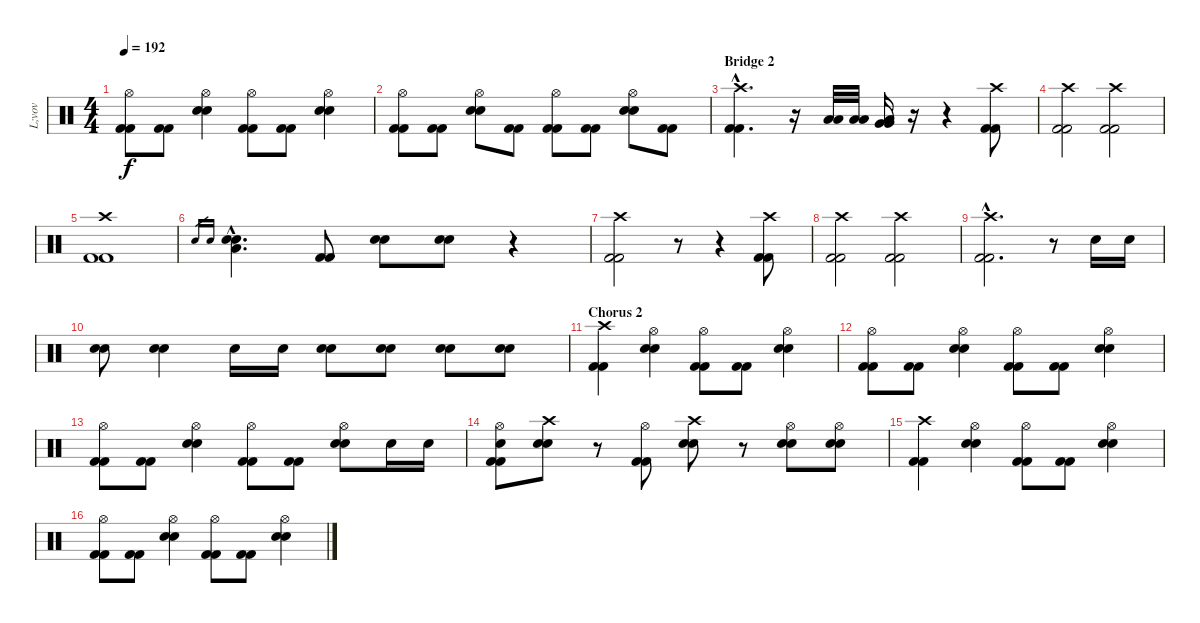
\track ("L;vov" "L;vov") {instrument percussion}
\staff {score}
\articulation defaults
\ts (4 4)
\tempo 192
\clef neutral
\ks c
("Hi-Hat (open)" "Kick (hit) 2" "Kick (hit) 2").8{dy f} ("Kick (hit) 2" "Kick (hit) 2").8 ("Hi-Hat (open)" "Electric Snare (hit)" "Electric Snare (hit)").4 ("Hi-Hat (open)" "Kick (hit) 2" "Kick (hit) 2").8 ("Kick (hit) 2" "Kick (hit) 2").8 ("Hi-Hat (open)" "Electric Snare (hit)" "Electric Snare (hit)").4 |
("Hi-Hat (open)" "Kick (hit) 2" "Kick (hit) 2").8 ("Kick (hit) 2" "Kick (hit) 2").8 ("Hi-Hat (open)" "Electric Snare (hit)" "Electric Snare (hit)").8 ("Kick (hit) 2" "Kick (hit) 2").8 ("Hi-Hat (open)" "Kick (hit) 2" "Kick (hit) 2").8 ("Kick (hit) 2" "Kick (hit) 2").8 ("Hi-Hat (open)" "Electric Snare (hit)" "Electric Snare (hit)").8 ("Kick (hit) 2" "Kick (hit) 2").8 |
\section ("" "Bridge 2")
("Crash high (hit)"{hac} "Kick (hit) 2"{hac} "Kick (hit) 2"{hac}).4{d} r.16 ("Low Tom (hit)" "Low Tom (hit)").32 ("Low Tom (hit)" "Low Tom (hit)").32 ("Low Tom (hit)" "Very Low Tom (hit)" "Very Low Tom (hit)").16 r.16 r.4 ("Crash high (hit)" "Kick (hit) 2" "Kick (hit) 2").8 |
("Crash high (hit)" "Kick (hit) 2" "Kick (hit) 2").2 ("Crash high (hit)" "Kick (hit) 2" "Kick (hit) 2").2 |
("Crash high (hit)" "Kick (hit) 2" "Kick (hit) 2").1 |
"Electric Snare (hit)".16{gr} "Electric Snare (hit)".16{gr} ("Electric Snare (hit)"{hac} "Electric Snare (hit)"{hac} "Low Tom (hit)"{hac}).4{d} ("Kick (hit) 2" "Kick (hit) 2").8 ("Electric Snare (hit)" "Electric Snare (hit)").8 ("Electric Snare (hit)" "Electric Snare (hit)").8 r.4 |
("Crash high (hit)" "Kick (hit) 2" "Kick (hit) 2").2 r.8 r.4 ("Crash high (hit)" "Kick (hit) 2" "Kick (hit) 2").8 |
("Crash high (hit)" "Kick (hit) 2" "Kick (hit) 2").2 ("Crash high (hit)" "Kick (hit) 2" "Kick (hit) 2").2 |
("Crash high (hit)"{hac} "Kick (hit) 2"{hac} "Kick (hit) 2"{hac}).2{d} r.8 "Electric Snare (hit)".16 "Electric Snare (hit)".16 |
("Electric Snare (hit)" "Electric Snare (hit)").8 ("Electric Snare (hit)" "Electric Snare (hit)").4 "Electric Snare (hit)".16 "Electric Snare (hit)".16 ("Electric Snare (hit)" "Electric Snare (hit)").8 ("Electric Snare (hit)" "Electric Snare (hit)").8 ("Electric Snare (hit)" "Electric Snare (hit)").8 ("Electric Snare (hit)" "Electric Snare (hit)").8 |
\section ("" "Chorus 2")
("Crash high (hit)" "Kick (hit) 2" "Kick (hit) 2").4 ("Hi-Hat (open)" "Electric Snare (hit)" "Electric Snare (hit)").4 ("Hi-Hat (open)" "Kick (hit) 2" "Kick (hit) 2").8 ("Kick (hit) 2" "Kick (hit) 2").8 ("Hi-Hat (open)" "Electric Snare (hit)" "Electric Snare (hit)").4 |
("Hi-Hat (open)" "Kick (hit) 2" "Kick (hit) 2").8 ("Kick (hit) 2" "Kick (hit) 2").8 ("Hi-Hat (open)" "Electric Snare (hit)" "Electric Snare (hit)").4 ("Hi-Hat (open)" "Kick (hit) 2" "Kick (hit) 2").8 ("Kick (hit) 2" "Kick (hit) 2").8 ("Hi-Hat (open)" "Electric Snare (hit)" "Electric Snare (hit)").4 |
("Hi-Hat (open)" "Kick (hit) 2" "Kick (hit) 2").8 ("Kick (hit) 2" "Kick (hit) 2").8 ("Hi-Hat (open)" "Electric Snare (hit)" "Electric Snare (hit)").4 ("Hi-Hat (open)" "Kick (hit) 2" "Kick (hit) 2").8 ("Kick (hit) 2" "Kick (hit) 2").8 ("Hi-Hat (open)" "Electric Snare (hit)" "Electric Snare (hit)").8 "Electric Snare (hit)".16 "Electric Snare (hit)".16 |
("Hi-Hat (open)" "Electric Snare (hit)" "Kick (hit) 2" "Kick (hit) 2").8 ("Crash high (hit)" "Electric Snare (hit)" "Electric Snare (hit)").8 r.8 ("Hi-Hat (open)" "Kick (hit) 2" "Kick (hit) 2").8 ("Crash high (hit)" "Electric Snare (hit)" "Electric Snare (hit)").8 r.8 ("Hi-Hat (open)" "Electric Snare (hit)" "Electric Snare (hit)").8 ("Hi-Hat (open)" "Electric Snare (hit)" "Electric Snare (hit)").8 |
("Crash high (hit)" "Kick (hit) 2" "Kick (hit) 2").4 ("Hi-Hat (open)" "Electric Snare (hit)" "Electric Snare (hit)").4 ("Hi-Hat (open)" "Kick (hit) 2" "Kick (hit) 2").8 ("Kick (hit) 2" "Kick (hit) 2").8 ("Hi-Hat (open)" "Electric Snare (hit)" "Electric Snare (hit)").4 |
("Hi-Hat (open)" "Kick (hit) 2" "Kick (hit) 2").8 ("Kick (hit) 2" "Kick (hit) 2").8 ("Hi-Hat (open)" "Electric Snare (hit)" "Electric Snare (hit)").4 ("Hi-Hat (open)" "Kick (hit) 2" "Kick (hit) 2").8 ("Kick (hit) 2" "Kick (hit) 2").8 ("Hi-Hat (open)" "Electric Snare (hit)" "Electric Snare (hit)").4
